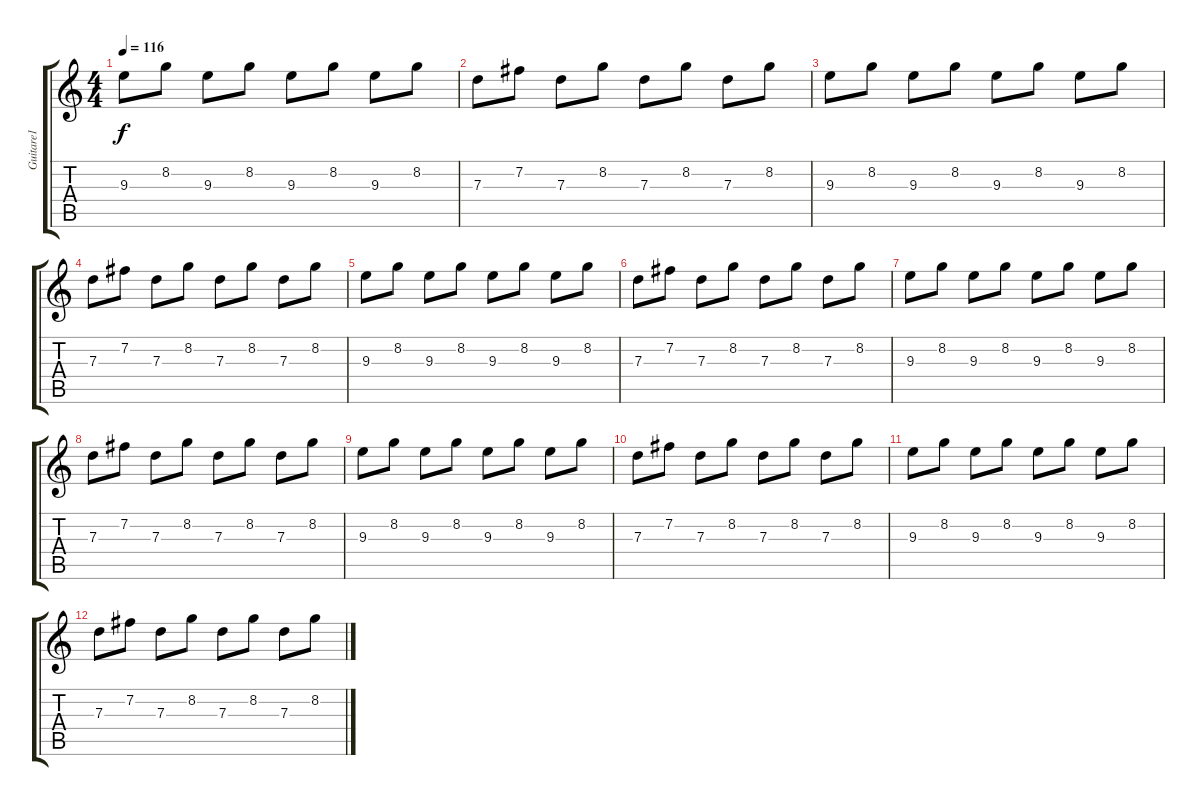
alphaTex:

\track ("Guitare1" "Guitare1") {instrument electricguitarclean}
\staff {score tabs}
\tuning (E4 B3 G3 D3 A2 E2) {hide}
\ts (4 4)
\tempo 116
\clef g2
\ks c
9.3.8{dy f volume 12} 8.2.8 9.3.8 8.2.8 9.3.8 8.2.8 9.3.8 8.2.8 |
7.3.8{volume 10} 7.2.8 7.3.8 8.2.8 7.3.8 8.2.8 7.3.8 8.2.8 |
9.3.8{volume 9} 8.2.8 9.3.8 8.2.8 9.3.8 8.2.8 9.3.8 8.2.8 |
7.3.8{volume 8} 7.2.8 7.3.8 8.2.8 7.3.8 8.2.8 7.3.8 8.2.8 |
9.3.8{volume 7} 8.2.8 9.3.8 8.2.8 9.3.8 8.2.8 9.3.8 8.2.8 |
7.3.8{volume 6} 7.2.8 7.3.8 8.2.8 7.3.8 8.2.8 7.3.8 8.2.8 |
9.3.8{volume 5} 8.2.8 9.3.8 8.2.8 9.3.8 8.2.8 9.3.8 8.2.8 |
7.3.8{volume 4} 7.2.8 7.3.8 8.2.8 7.3.8 8.2.8 7.3.8 8.2.8 |
9.3.8{volume 3} 8.2.8 9.3.8 8.2.8 9.3.8 8.2.8 9.3.8 8.2.8 |
7.3.8{volume 2} 7.2.8 7.3.8 8.2.8 7.3.8 8.2.8 7.3.8 8.2.8 |
9.3.8{volume 1} 8.2.8 9.3.8 8.2.8 9.3.8 8.2.8 9.3.8 8.2.8 |
7.3.8{volume 0} 7.2.8 7.3.8 8.2.8 7.3.8 8.2.8 7.3.8 8.2.8
